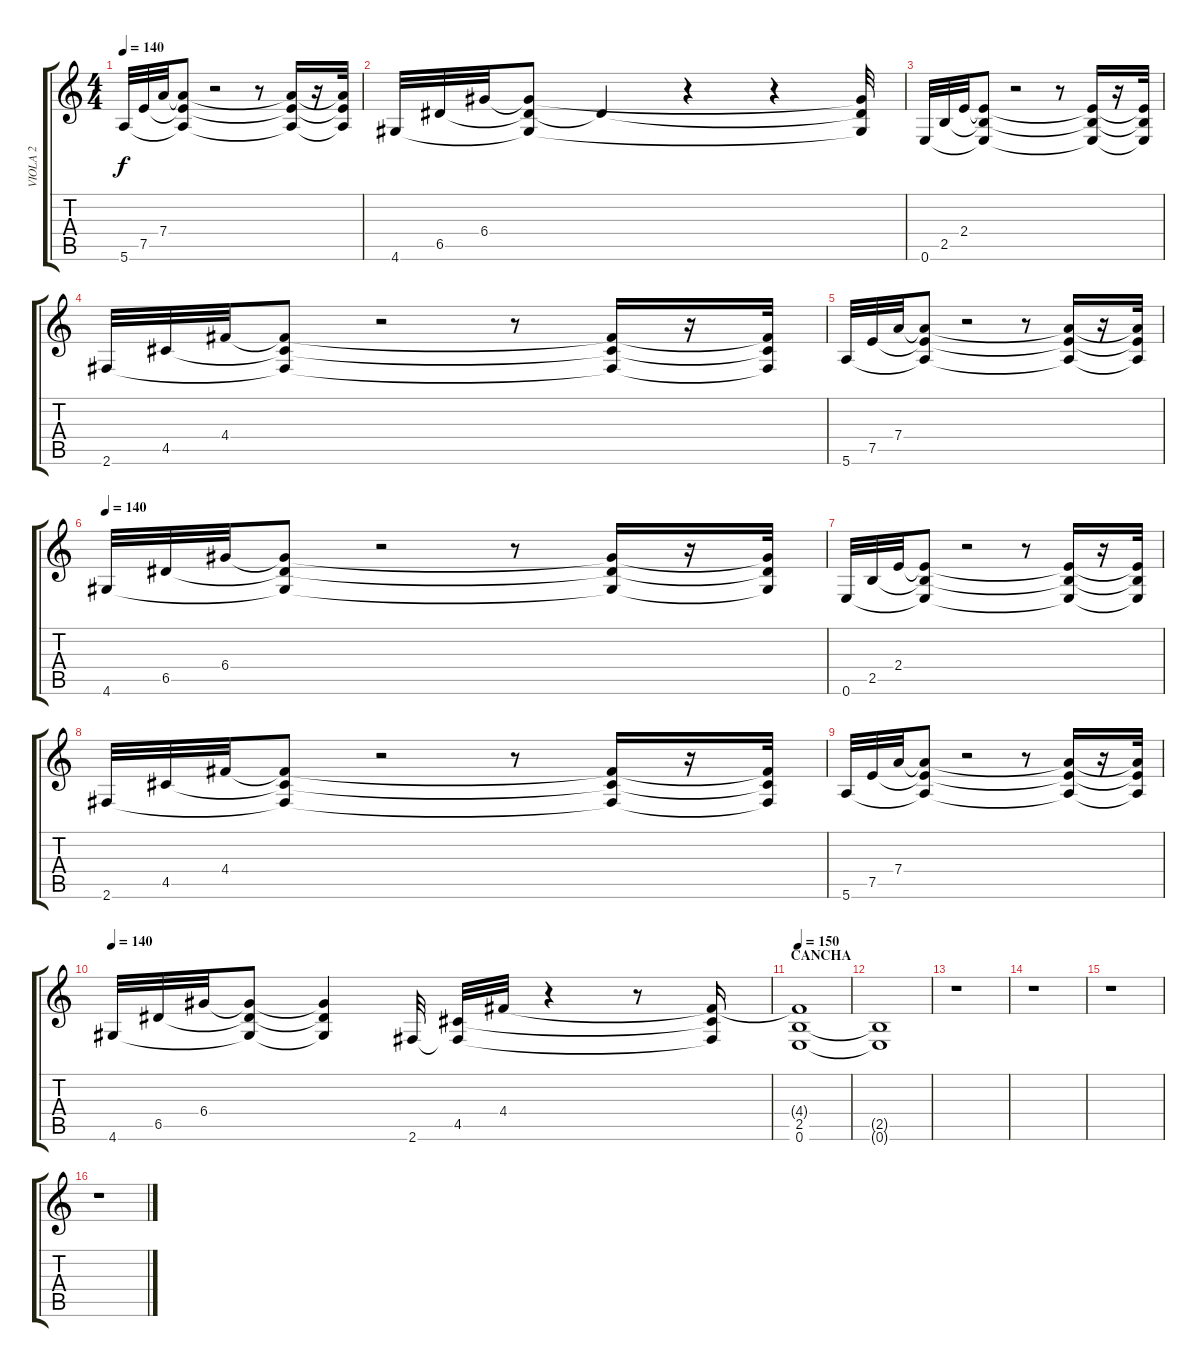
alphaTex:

\track ("VIOLA 2" "VIOLA 2") {instrument overdrivenguitar}
\staff {score tabs}
\tuning (E4 B3 G3 D3 A2 E2) {hide}
\ts (4 4)
\tempo 140
\clef g2
\ks c
5.6.32{dy f} 7.5.32 7.4.32 (7.4{t} 7.5{t} 5.6{t}).8 r.2 r.8 (7.4{t} 7.5{t} 5.6{t}).16 r.16 (7.4{t} 7.5{t} 5.6{t}).32 |
4.6.32 6.5.32 6.4.32 (6.4{t} 6.5{t} 4.6{t}).8 6.5{t}.4 r.4 r.4 (6.4{t} 6.5{t} 4.6{t}).32 |
0.6.32 2.5.32 2.4.32 (2.4{t} 2.5{t} 0.6{t}).8 r.2 r.8 (2.4{t} 2.5{t} 0.6{t}).16 r.16 (2.4{t} 2.5{t} 0.6{t}).32 |
2.6.32 4.5.32 4.4.32 (4.4{t} 4.5{t} 2.6{t}).8 r.2 r.8 (4.4{t} 4.5{t} 2.6{t}).16 r.16 (4.4{t} 4.5{t} 2.6{t}).32 |
5.6.32 7.5.32 7.4.32 (7.4{t} 7.5{t} 5.6{t}).8 r.2 r.8 (7.4{t} 7.5{t} 5.6{t}).16 r.16 (7.4{t} 7.5{t} 5.6{t}).32 |
\tempo 140
4.6.32 6.5.32 6.4.32 (6.4{t} 6.5{t} 4.6{t}).8 r.2 r.8 (6.4{t} 6.5{t} 4.6{t}).16 r.16 (6.4{t} 6.5{t} 4.6{t}).32 |
0.6.32 2.5.32 2.4.32 (2.4{t} 2.5{t} 0.6{t}).8 r.2 r.8 (2.4{t} 2.5{t} 0.6{t}).16 r.16 (2.4{t} 2.5{t} 0.6{t}).32 |
2.6.32 4.5.32 4.4.32 (4.4{t} 4.5{t} 2.6{t}).8 r.2 r.8 (4.4{t} 4.5{t} 2.6{t}).16 r.16 (4.4{t} 4.5{t} 2.6{t}).32 |
5.6.32 7.5.32 7.4.32 (7.4{t} 7.5{t} 5.6{t}).8 r.2 r.8 (7.4{t} 7.5{t} 5.6{t}).16 r.16 (7.4{t} 7.5{t} 5.6{t}).32 |
\tempo 140
4.6.32 6.5.32 6.4.32 (6.4{t} 6.5{t} 4.6{t}).8 (6.4{t} 6.5{t} 4.6{t}).4 2.6.32 (4.5 2.6{t}).32 4.4.32 r.4 r.8 (4.4{t} 4.5{t} 2.6{t}).16 |
\section ("" "CANCHA")
\tempo 150
(4.4{t} 2.5 0.6).1 |
(2.5{t} 0.6{t}).1 |
r.1 |
r.1 |
r.1 |
r.1
